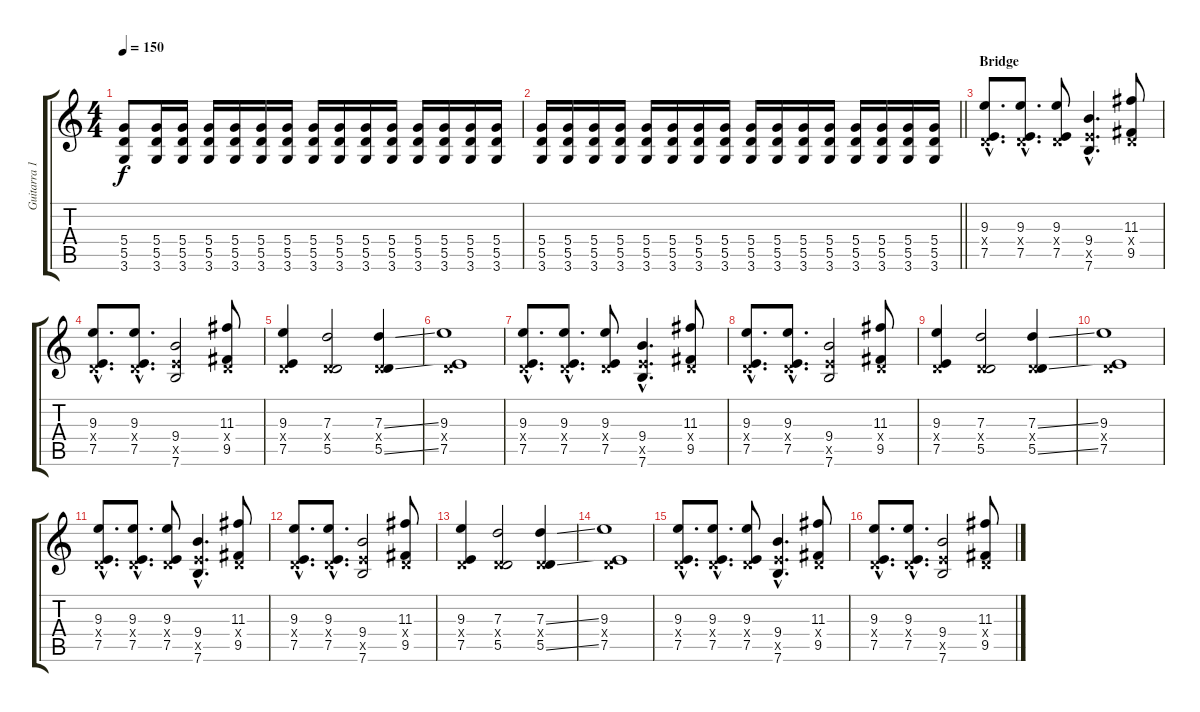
\track ("Guitarra 1 - Mathias" "Guitarra 1") {instrument distortionguitar}
\staff {score tabs}
\tuning (E4 B3 G3 D3 A2 E2) {hide}
\ts (4 4)
\tempo 150
\clef g2
\ks c
(5.4 5.5 3.6).8{dy f} (5.4 5.5 3.6).16 (5.4 5.5 3.6).16 (5.4 5.5 3.6).16 (5.4 5.5 3.6).16 (5.4 5.5 3.6).16 (5.4 5.5 3.6).16 (5.4 5.5 3.6).16 (5.4 5.5 3.6).16 (5.4 5.5 3.6).16 (5.4 5.5 3.6).16 (5.4 5.5 3.6).16 (5.4 5.5 3.6).16 (5.4 5.5 3.6).16 (5.4 5.5 3.6).16 |
\barLineRight lightlight
(5.4 5.5 3.6).16 (5.4 5.5 3.6).16 (5.4 5.5 3.6).16 (5.4 5.5 3.6).16 (5.4 5.5 3.6).16 (5.4 5.5 3.6).16 (5.4 5.5 3.6).16 (5.4 5.5 3.6).16 (5.4 5.5 3.6).16 (5.4 5.5 3.6).16 (5.4 5.5 3.6).16 (5.4 5.5 3.6).16 (5.4 5.5 3.6).16 (5.4 5.5 3.6).16 (5.4 5.5 3.6).16 (5.4 5.5 3.6).16 |
\section ("" "Bridge")
(9.3{hac} 0.4{hac x} 7.5{hac}).8{d} (9.3{hac} 0.4{hac x} 7.5{hac}).8{d} (9.3 0.4{x} 7.5).8 (9.4{hac} 7.5{hac x} 7.6{hac}).4{d} (11.3 0.4{x} 9.5).8 |
(9.3{hac} 0.4{hac x} 7.5{hac}).8{d} (9.3{hac} 0.4{hac x} 7.5{hac}).8{d} (9.4 7.5{x} 7.6).2 (11.3 0.4{x} 9.5).8 |
(9.3 0.4{x} 7.5).4 (7.3 0.4{x} 5.5).2 (7.3{ss} 0.4{x} 5.5{ss}).4 |
(9.3 0.4{x} 7.5).1 |
(9.3{hac} 0.4{hac x} 7.5{hac}).8{d} (9.3{hac} 0.4{hac x} 7.5{hac}).8{d} (9.3 0.4{x} 7.5).8 (9.4{hac} 7.5{hac x} 7.6{hac}).4{d} (11.3 0.4{x} 9.5).8 |
(9.3{hac} 0.4{hac x} 7.5{hac}).8{d} (9.3{hac} 0.4{hac x} 7.5{hac}).8{d} (9.4 7.5{x} 7.6).2 (11.3 0.4{x} 9.5).8 |
(9.3 0.4{x} 7.5).4 (7.3 0.4{x} 5.5).2 (7.3{ss} 0.4{x} 5.5{ss}).4 |
(9.3 0.4{x} 7.5).1 |
(9.3{hac} 0.4{hac x} 7.5{hac}).8{d} (9.3{hac} 0.4{hac x} 7.5{hac}).8{d} (9.3 0.4{x} 7.5).8 (9.4{hac} 7.5{hac x} 7.6{hac}).4{d} (11.3 0.4{x} 9.5).8 |
(9.3{hac} 0.4{hac x} 7.5{hac}).8{d} (9.3{hac} 0.4{hac x} 7.5{hac}).8{d} (9.4 7.5{x} 7.6).2 (11.3 0.4{x} 9.5).8 |
(9.3 0.4{x} 7.5).4 (7.3 0.4{x} 5.5).2 (7.3{ss} 0.4{x} 5.5{ss}).4 |
(9.3 0.4{x} 7.5).1 |
(9.3{hac} 0.4{hac x} 7.5{hac}).8{d} (9.3{hac} 0.4{hac x} 7.5{hac}).8{d} (9.3 0.4{x} 7.5).8 (9.4{hac} 7.5{hac x} 7.6{hac}).4{d} (11.3 0.4{x} 9.5).8 |
(9.3{hac} 0.4{hac x} 7.5{hac}).8{d} (9.3{hac} 0.4{hac x} 7.5{hac}).8{d} (9.4 7.5{x} 7.6).2 (11.3 0.4{x} 9.5).8
